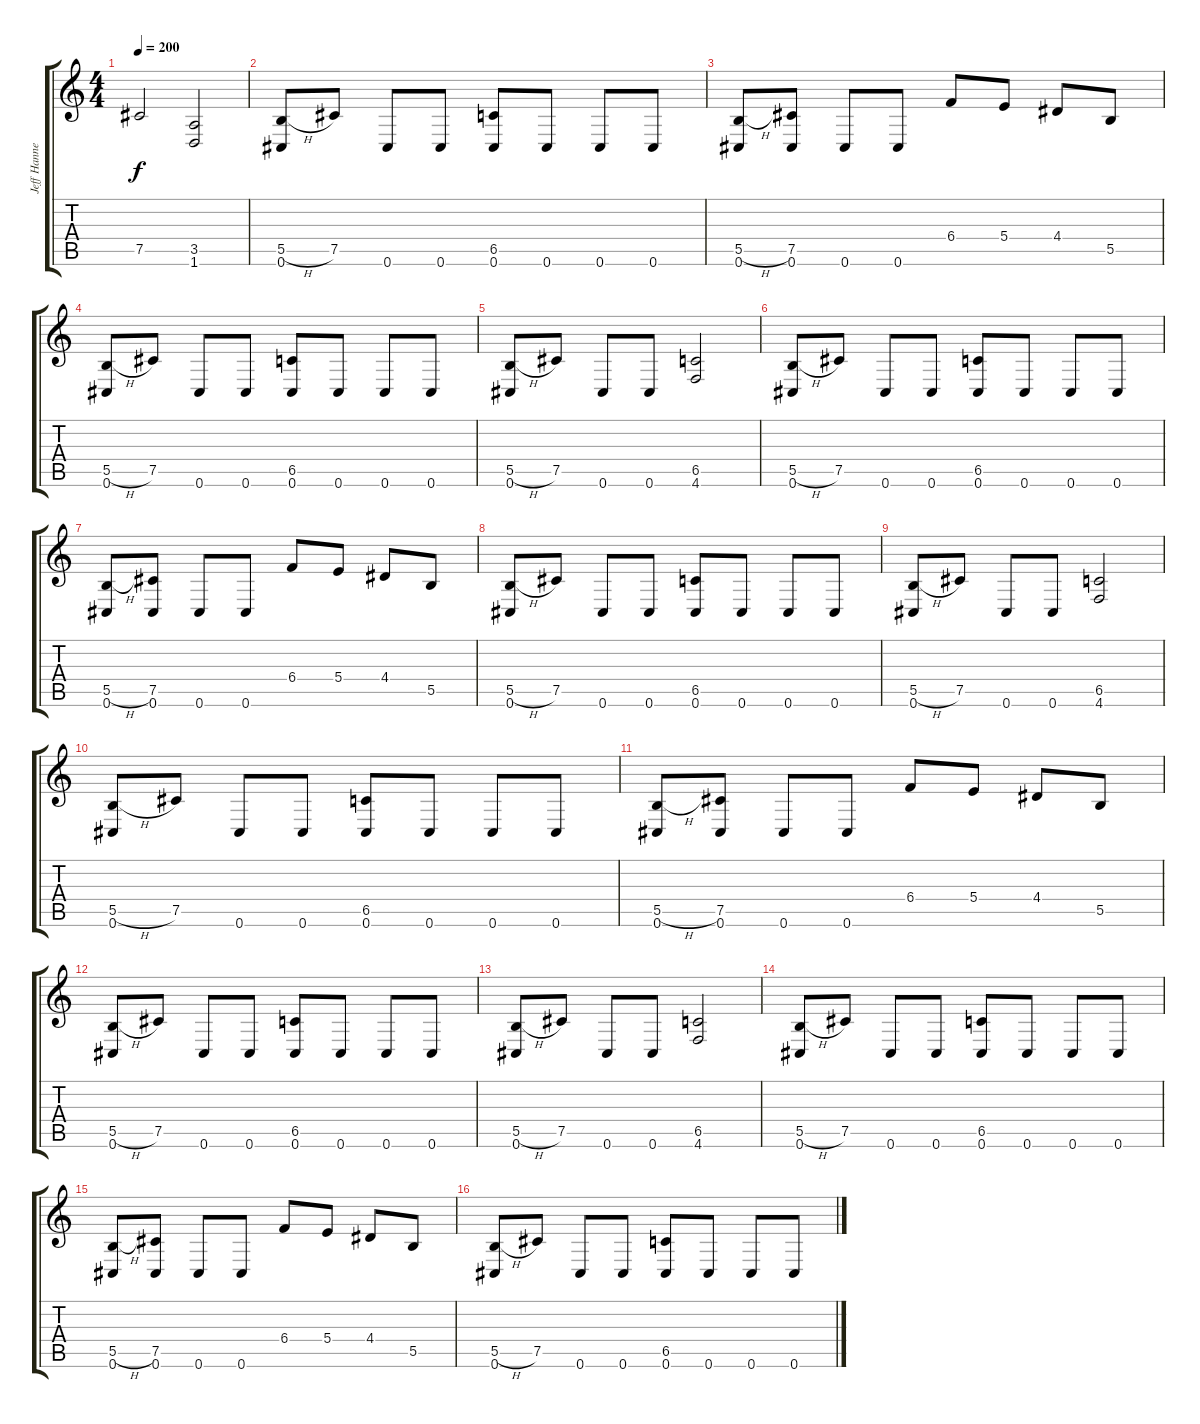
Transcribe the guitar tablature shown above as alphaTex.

\track ("Jeff Hanneman" "Jeff Hanne") {instrument distortionguitar}
\staff {score tabs}
\tuning (Db4 Ab3 E3 B2 Gb2 Db2) {hide}
\ts (4 4)
\tempo 200
\clef g2
\ks c
7.5{t}.2{dy f} (3.5 1.6).2 |
(5.5{h} 0.6).8 7.5.8 0.6.8 0.6.8 (6.5 0.6).8 0.6.8 0.6.8 0.6.8 |
(5.5{h} 0.6).8 (7.5 0.6).8 0.6.8 0.6.8 6.4.8 5.4.8 4.4.8 5.5.8 |
(5.5{h} 0.6).8 7.5.8 0.6.8 0.6.8 (6.5 0.6).8 0.6.8 0.6.8 0.6.8 |
(5.5{h} 0.6).8 7.5.8 0.6.8 0.6.8 (6.5 4.6).2 |
(5.5{h} 0.6).8 7.5.8 0.6.8 0.6.8 (6.5 0.6).8 0.6.8 0.6.8 0.6.8 |
(5.5{h} 0.6).8 (7.5 0.6).8 0.6.8 0.6.8 6.4.8 5.4.8 4.4.8 5.5.8 |
(5.5{h} 0.6).8 7.5.8 0.6.8 0.6.8 (6.5 0.6).8 0.6.8 0.6.8 0.6.8 |
(5.5{h} 0.6).8 7.5.8 0.6.8 0.6.8 (6.5 4.6).2 |
(5.5{h} 0.6).8 7.5.8 0.6.8 0.6.8 (6.5 0.6).8 0.6.8 0.6.8 0.6.8 |
(5.5{h} 0.6).8 (7.5 0.6).8 0.6.8 0.6.8 6.4.8 5.4.8 4.4.8 5.5.8 |
(5.5{h} 0.6).8 7.5.8 0.6.8 0.6.8 (6.5 0.6).8 0.6.8 0.6.8 0.6.8 |
(5.5{h} 0.6).8 7.5.8 0.6.8 0.6.8 (6.5 4.6).2 |
(5.5{h} 0.6).8 7.5.8 0.6.8 0.6.8 (6.5 0.6).8 0.6.8 0.6.8 0.6.8 |
(5.5{h} 0.6).8 (7.5 0.6).8 0.6.8 0.6.8 6.4.8 5.4.8 4.4.8 5.5.8 |
(5.5{h} 0.6).8 7.5.8 0.6.8 0.6.8 (6.5 0.6).8 0.6.8 0.6.8 0.6.8
